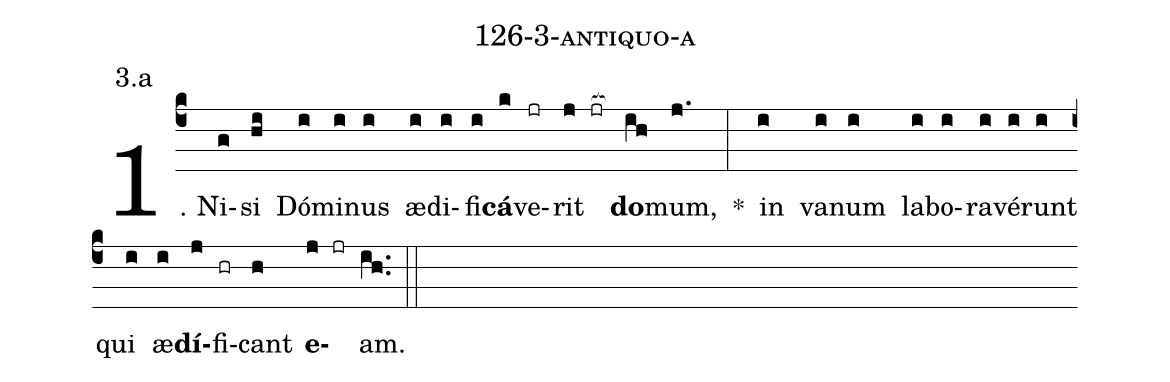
name: 126-3-antiquo-a;
annotation: 3.a;
%%
(c4)1. Ni(g)si(hi) Dó(i)mi(i)nus(i) æ(i)di(i)fi(i)<b>cá</b>(k)ve(jr)rit(j jr[ocb:1{]) <b>do</b>(ih[ocb:0}])mum,(j.) *(:) in(i) va(i)num(i) la(i)bo(i)ra(i)vé(i)runt(i) qui(i) æ(i)<b>dí</b>(j)fi(hr)cant(h) <b>e</b>(j jr)am.(ih..) (::)
